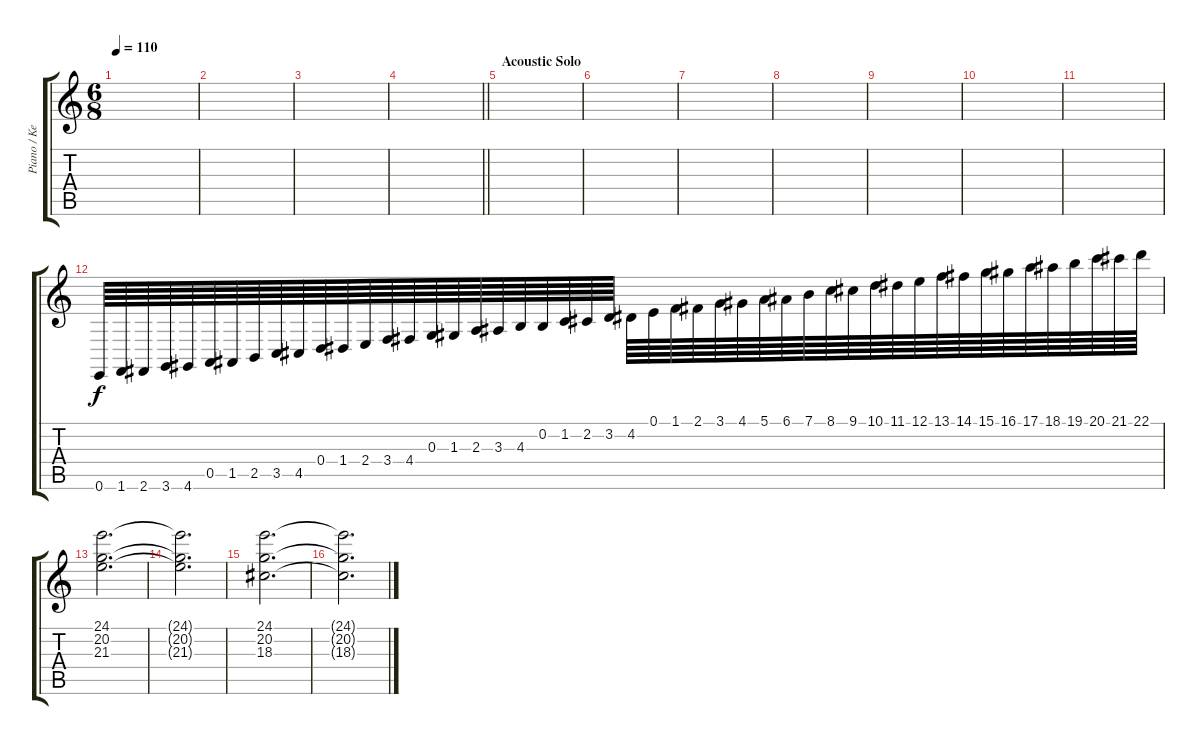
\track ("Piano / Keys" "Piano / Ke") {instrument rockorgan}
\staff {score tabs}
\tuning (E4 B3 G3 D3 A2 E2) {hide}
\ts (6 8)
\tempo 110
\clef g2
\ks c
|
|
|
\barLineRight lightlight
|
\section ("" "Acoustic Solo")
|
|
|
|
|
|
|
0.6.64{instrument rockorgan} 1.6.64 2.6.64 3.6.64 4.6.64 0.5.64 1.5.64 2.5.64 3.5.64 4.5.64 0.4.64 1.4.64 2.4.64 3.4.64 4.4.64 0.3.64 1.3.64 2.3.64 3.3.64 4.3.64 0.2.64 1.2.64 2.2.64 3.2.64 4.2.64 0.1.64 1.1.64 2.1.64 3.1.64 4.1.64 5.1.64 6.1.64 7.1.64 8.1.64 9.1.64 10.1.64 11.1.64 12.1.64 13.1.64 14.1.64 15.1.64 16.1.64 17.1.64 18.1.64 19.1.64 20.1.64 21.1.64 22.1.64 |
(24.1 20.2 21.3).2{d} |
(24.1{t} 20.2{t} 21.3{t}).2{d} |
(24.1 20.2 18.3).2{d} |
(24.1{t} 20.2{t} 18.3{t}).2{d}
